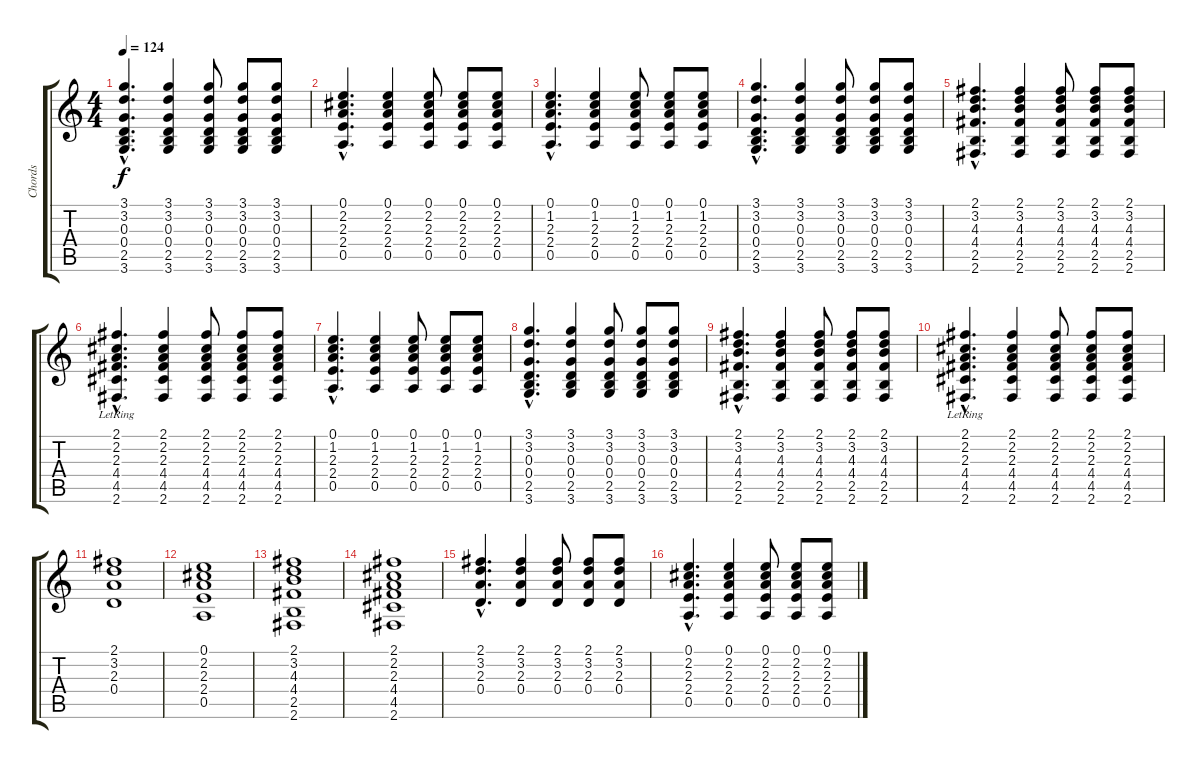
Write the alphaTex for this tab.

\track ("Chords" "Chords") {instrument acousticguitarnylon}
\staff {score tabs}
\tuning (E4 B3 G3 D3 A2 E2) {hide}
\ts (4 4)
\tempo 124
\clef g2
\ks c
(3.1{hac} 3.2{hac} 0.3{hac} 0.4{hac} 2.5{hac} 3.6{hac}).4{d dy f} (3.1 3.2 0.3 0.4 2.5 3.6).4 (3.1 3.2 0.3 0.4 2.5 3.6).8 (3.1 3.2 0.3 0.4 2.5 3.6).8 (3.1 3.2 0.3 0.4 2.5 3.6).8 |
(0.1{hac} 2.2{hac} 2.3{hac} 2.4{hac} 0.5{hac}).4{d} (0.1 2.2 2.3 2.4 0.5).4 (0.1 2.2 2.3 2.4 0.5).8 (0.1 2.2 2.3 2.4 0.5).8 (0.1 2.2 2.3 2.4 0.5).8 |
(0.1{hac} 1.2{hac} 2.3{hac} 2.4{hac} 0.5{hac}).4{d volume 5} (0.1 1.2 2.3 2.4 0.5).4 (0.1 1.2 2.3 2.4 0.5).8 (0.1 1.2 2.3 2.4 0.5).8 (0.1 1.2 2.3 2.4 0.5).8 |
(3.1{hac} 3.2{hac} 0.3{hac} 0.4{hac} 2.5{hac} 3.6{hac}).4{d} (3.1 3.2 0.3 0.4 2.5 3.6).4 (3.1 3.2 0.3 0.4 2.5 3.6).8 (3.1 3.2 0.3 0.4 2.5 3.6).8 (3.1 3.2 0.3 0.4 2.5 3.6).8 |
(2.1{hac} 3.2{hac} 4.3{hac} 4.4{hac} 2.5{hac} 2.6{hac}).4{d} (2.1 3.2 4.3 4.4 2.5 2.6).4 (2.1 3.2 4.3 4.4 2.5 2.6).8 (2.1 3.2 4.3 4.4 2.5 2.6).8 (2.1 3.2 4.3 4.4 2.5 2.6).8 |
(2.1{hac lr} 2.2{hac} 2.3{hac} 4.4{hac} 4.5{hac} 2.6{hac}).4{d} (2.1 2.2 2.3 4.4 4.5 2.6).4 (2.1 2.2 2.3 4.4 4.5 2.6).8 (2.1 2.2 2.3 4.4 4.5 2.6).8 (2.1 2.2 2.3 4.4 4.5 2.6).8 |
(0.1{hac} 1.2{hac} 2.3{hac} 2.4{hac} 0.5{hac}).4{d} (0.1 1.2 2.3 2.4 0.5).4 (0.1 1.2 2.3 2.4 0.5).8 (0.1 1.2 2.3 2.4 0.5).8 (0.1 1.2 2.3 2.4 0.5).8 |
(3.1{hac} 3.2{hac} 0.3{hac} 0.4{hac} 2.5{hac} 3.6{hac}).4{d} (3.1 3.2 0.3 0.4 2.5 3.6).4 (3.1 3.2 0.3 0.4 2.5 3.6).8 (3.1 3.2 0.3 0.4 2.5 3.6).8 (3.1 3.2 0.3 0.4 2.5 3.6).8 |
(2.1{hac} 3.2{hac} 4.3{hac} 4.4{hac} 2.5{hac} 2.6{hac}).4{d} (2.1 3.2 4.3 4.4 2.5 2.6).4 (2.1 3.2 4.3 4.4 2.5 2.6).8 (2.1 3.2 4.3 4.4 2.5 2.6).8 (2.1 3.2 4.3 4.4 2.5 2.6).8 |
(2.1{hac lr} 2.2{hac} 2.3{hac} 4.4{hac} 4.5{hac} 2.6{hac}).4{d} (2.1 2.2 2.3 4.4 4.5 2.6).4 (2.1 2.2 2.3 4.4 4.5 2.6).8 (2.1 2.2 2.3 4.4 4.5 2.6).8 (2.1 2.2 2.3 4.4 4.5 2.6).8 |
(2.1 3.2 2.3 0.4).1{volume 11} |
(0.1 2.2 2.3 2.4 0.5).1 |
(2.1 3.2 4.3 4.4 2.5 2.6).1 |
(2.1 2.2 2.3 4.4 4.5 2.6).1 |
(2.1{hac} 3.2{hac} 2.3{hac} 0.4{hac}).4{d} (2.1 3.2 2.3 0.4).4 (2.1 3.2 2.3 0.4).8 (2.1 3.2 2.3 0.4).8 (2.1 3.2 2.3 0.4).8 |
(0.1{hac} 2.2{hac} 2.3{hac} 2.4{hac} 0.5{hac}).4{d} (0.1 2.2 2.3 2.4 0.5).4 (0.1 2.2 2.3 2.4 0.5).8 (0.1 2.2 2.3 2.4 0.5).8 (0.1 2.2 2.3 2.4 0.5).8
